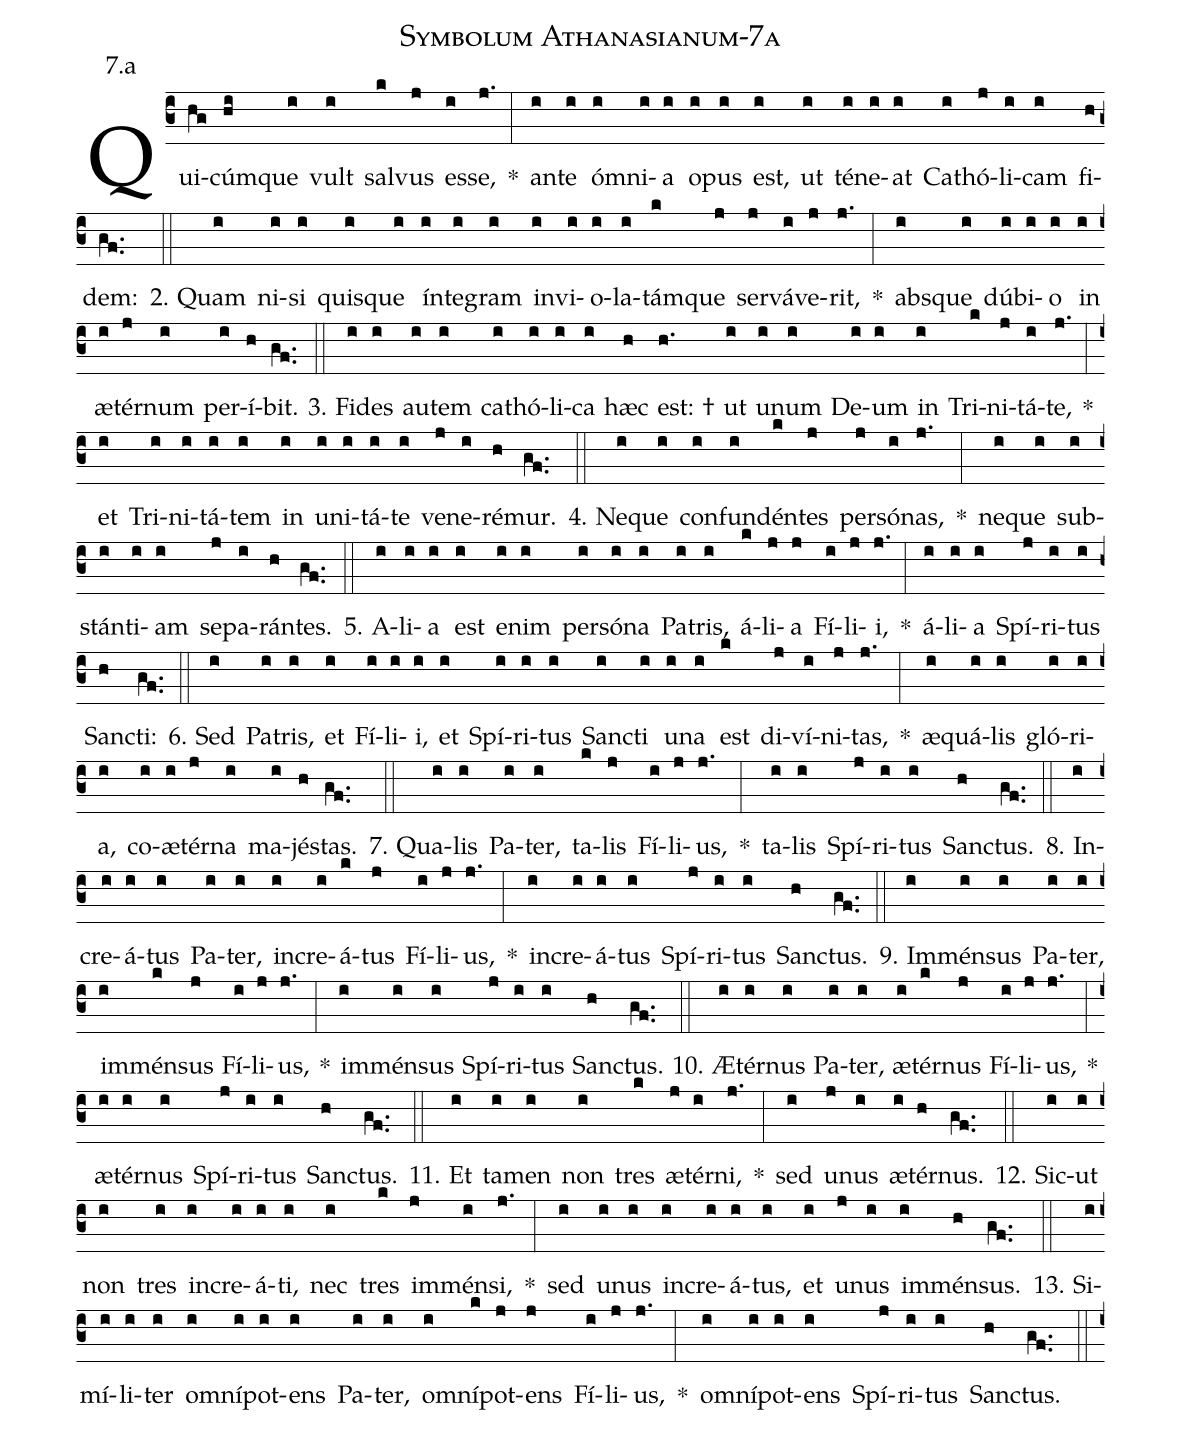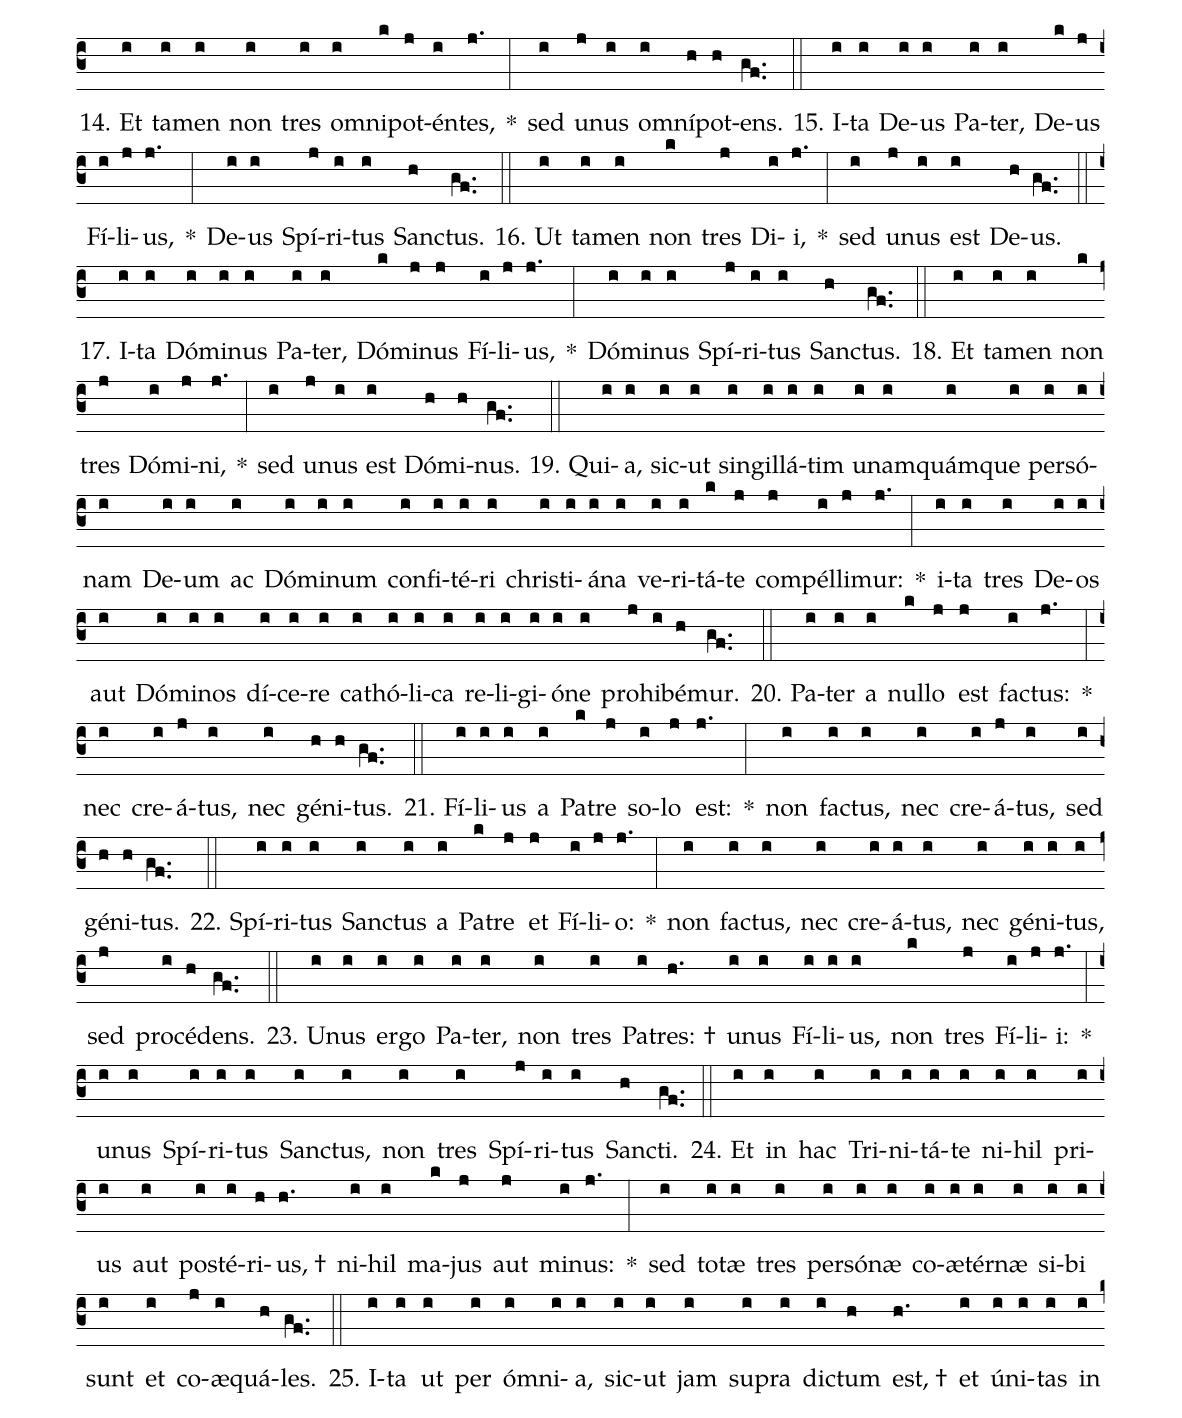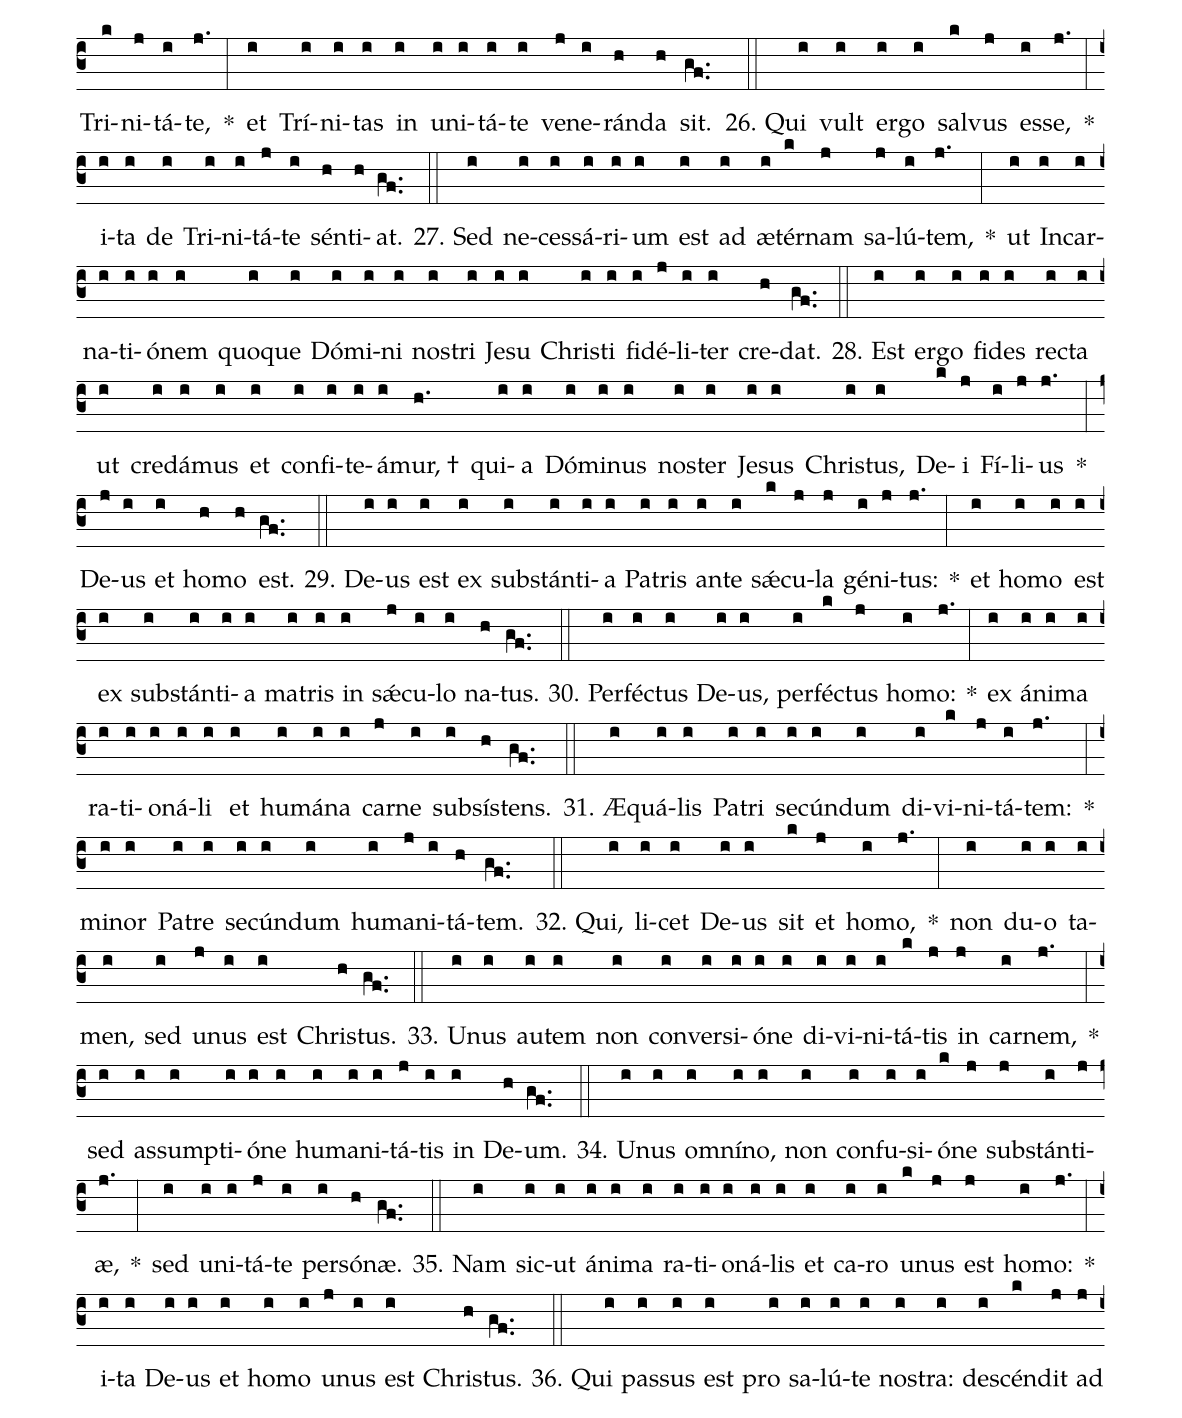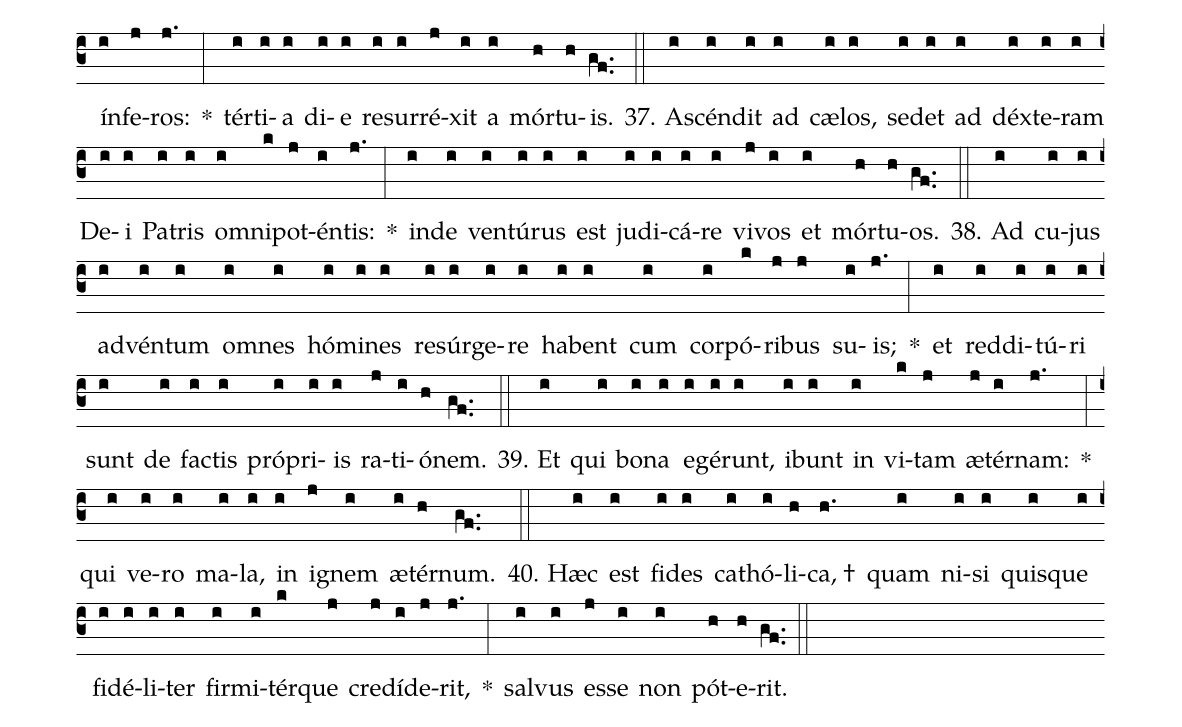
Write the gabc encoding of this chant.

name: Symbolum Athanasianum-7a;
annotation: 7.a;
%%
(c3)Qui(hg)cúm(hi)que(i) vult(i) sal(k)vus(j) es(i)se,(j.) *(:) an(i)te(i) óm(i)ni(i)a(i) o(i)pus(i) est,(i) ut(i) té(i)ne(i)at(i) Ca(i)thó(j)li(i)cam(i) fi(h)dem:(gf..) (::)
2. Quam(i) ni(i)si(i) quis(i)que(i) ín(i)te(i)gram(i) in(i)vi(i)o(i)la(i)tám(k)que(j) ser(j)vá(i)ve(j)rit,(j.) *(:) abs(i)que(i) dú(i)bi(i)o(i) in(i) æ(i)tér(j)num(i) per(i)í(h)bit.(gf..) (::)
3. Fi(i)des(i) au(i)tem(i) ca(i)thó(i)li(i)ca(i) hæc(h) est: †(h.) ut(i) u(i)num(i) De(i)um(i) in(i) Tri(k)ni(j)tá(i)te,(j.) *(:) et(i) Tri(i)ni(i)tá(i)tem(i) in(i) u(i)ni(i)tá(i)te(i) ve(j)ne(i)ré(h)mur.(gf..) (::)
4. Ne(i)que(i) con(i)fun(i)dén(k)tes(j) per(j)só(i)nas,(j.) *(:) ne(i)que(i) sub(i)stán(i)ti(i)am(i) se(j)pa(i)rán(h)tes.(gf..) (::)
5. A(i)li(i)a(i) est(i) e(i)nim(i) per(i)só(i)na(i) Pa(i)tris,(i) á(k)li(j)a(j) Fí(i)li(j)i,(j.) *(:) á(i)li(i)a(i) Spí(j)ri(i)tus(i) Sanc(h)ti:(gf..) (::)
6. Sed(i) Pa(i)tris,(i) et(i) Fí(i)li(i)i,(i) et(i) Spí(i)ri(i)tus(i) Sanc(i)ti(i) u(i)na(i) est(k) di(j)ví(i)ni(j)tas,(j.) *(:) æ(i)quá(i)lis(i) gló(i)ri(i)a,(i) co(i)æ(i)tér(j)na(i) ma(i)jés(h)tas.(gf..) (::)
7. Qua(i)lis(i) Pa(i)ter,(i) ta(k)lis(j) Fí(i)li(j)us,(j.) *(:) ta(i)lis(i) Spí(j)ri(i)tus(i) Sanc(h)tus.(gf..) (::)
8. In(i)cre(i)á(i)tus(i) Pa(i)ter,(i) in(i)cre(i)á(k)tus(j) Fí(i)li(j)us,(j.) *(:) in(i)cre(i)á(i)tus(i) Spí(j)ri(i)tus(i) Sanc(h)tus.(gf..) (::)
9. Im(i)mén(i)sus(i) Pa(i)ter,(i) im(i)mén(k)sus(j) Fí(i)li(j)us,(j.) *(:) im(i)mén(i)sus(i) Spí(j)ri(i)tus(i) Sanc(h)tus.(gf..) (::)
10. Æ(i)tér(i)nus(i) Pa(i)ter,(i) æ(i)tér(k)nus(j) Fí(i)li(j)us,(j.) *(:) æ(i)tér(i)nus(i) Spí(j)ri(i)tus(i) Sanc(h)tus.(gf..) (::)
11. Et(i) ta(i)men(i) non(i) tres(k) æ(j)tér(i)ni,(j.) *(:) sed(i) u(j)nus(i) æ(i)tér(h)nus.(gf..) (::)
12. Sic(i)ut(i) non(i) tres(i) in(i)cre(i)á(i)ti,(i) nec(i) tres(k) im(j)mén(i)si,(j.) *(:) sed(i) u(i)nus(i) in(i)cre(i)á(i)tus,(i) et(i) u(j)nus(i) im(i)mén(h)sus.(gf..) (::)
13. Si(i)mí(i)li(i)ter(i) om(i)ní(i)pot(i)ens(i) Pa(i)ter,(i) om(i)ní(k)pot(j)ens(j) Fí(i)li(j)us,(j.) *(:) om(i)ní(i)pot(i)ens(i) Spí(j)ri(i)tus(i) Sanc(h)tus.(gf..) (::)
14. Et(i) ta(i)men(i) non(i) tres(i) om(i)ni(k)pot(j)én(i)tes,(j.) *(:) sed(i) u(j)nus(i) om(i)ní(h)pot(h)ens.(gf..) (::)
15. I(i)ta(i) De(i)us(i) Pa(i)ter,(i) De(k)us(j) Fí(i)li(j)us,(j.) *(:) De(i)us(i) Spí(j)ri(i)tus(i) Sanc(h)tus.(gf..) (::)
16. Ut(i) ta(i)men(i) non(k) tres(j) Di(i)i,(j.) *(:) sed(i) u(j)nus(i) est(i) De(h)us.(gf..) (::)
17. I(i)ta(i) Dó(i)mi(i)nus(i) Pa(i)ter,(i) Dó(k)mi(j)nus(j) Fí(i)li(j)us,(j.) *(:) Dó(i)mi(i)nus(i) Spí(j)ri(i)tus(i) Sanc(h)tus.(gf..) (::)
18. Et(i) ta(i)men(i) non(k) tres(j) Dó(i)mi(j)ni,(j.) *(:) sed(i) u(j)nus(i) est(i) Dó(h)mi(h)nus.(gf..) (::)
19. Qui(i)a,(i) sic(i)ut(i) sin(i)gil(i)lá(i)tim(i) u(i)nam(i)quám(i)que(i) per(i)só(i)nam(i) De(i)um(i) ac(i) Dó(i)mi(i)num(i) con(i)fi(i)té(i)ri(i) chris(i)ti(i)á(i)na(i) ve(i)ri(i)tá(k)te(j) com(j)pél(i)li(j)mur:(j.) *(:) i(i)ta(i) tres(i) De(i)os(i) aut(i) Dó(i)mi(i)nos(i) dí(i)ce(i)re(i) ca(i)thó(i)li(i)ca(i) re(i)li(i)gi(i)ó(i)ne(i) pro(j)hi(i)bé(h)mur.(gf..) (::)
20. Pa(i)ter(i) a(i) nul(k)lo(j) est(j) fac(i)tus:(j.) *(:) nec(i) cre(i)á(j)tus,(i) nec(i) gé(h)ni(h)tus.(gf..) (::)
21. Fí(i)li(i)us(i) a(i) Pa(k)tre(j) so(i)lo(j) est:(j.) *(:) non(i) fac(i)tus,(i) nec(i) cre(i)á(j)tus,(i) sed(i) gé(h)ni(h)tus.(gf..) (::)
22. Spí(i)ri(i)tus(i) Sanc(i)tus(i) a(i) Pa(k)tre(j) et(j) Fí(i)li(j)o:(j.) *(:) non(i) fac(i)tus,(i) nec(i) cre(i)á(i)tus,(i) nec(i) gé(i)ni(i)tus,(i) sed(j) pro(i)cé(h)dens.(gf..) (::)
23. U(i)nus(i) er(i)go(i) Pa(i)ter,(i) non(i) tres(i) Pa(i)tres: †(h.) u(i)nus(i) Fí(i)li(i)us,(i) non(k) tres(j) Fí(i)li(j)i:(j.) *(:) u(i)nus(i) Spí(i)ri(i)tus(i) Sanc(i)tus,(i) non(i) tres(i) Spí(j)ri(i)tus(i) Sanc(h)ti.(gf..) (::)
24. Et(i) in(i) hac(i) Tri(i)ni(i)tá(i)te(i) ni(i)hil(i) pri(i)us(i) aut(i) post(i)é(i)ri(h)us, †(h.) ni(i)hil(i) ma(k)jus(j) aut(j) mi(i)nus:(j.) *(:) sed(i) to(i)tæ(i) tres(i) per(i)só(i)næ(i) co(i)æ(i)tér(i)næ(i) si(i)bi(i) sunt(i) et(i) co(j)æ(i)quá(h)les.(gf..) (::)
25. I(i)ta(i) ut(i) per(i) óm(i)ni(i)a,(i) sic(i)ut(i) jam(i) su(i)pra(i) dic(i)tum(h) est, †(h.) et(i) ú(i)ni(i)tas(i) in(i) Tri(k)ni(j)tá(i)te,(j.) *(:) et(i) Trí(i)ni(i)tas(i) in(i) u(i)ni(i)tá(i)te(i) ve(j)ne(i)rán(h)da(h) sit.(gf..) (::)
26. Qui(i) vult(i) er(i)go(i) sal(k)vus(j) es(i)se,(j.) *(:) i(i)ta(i) de(i) Tri(i)ni(i)tá(j)te(i) sén(h)ti(h)at.(gf..) (::)
27. Sed(i) ne(i)ces(i)sá(i)ri(i)um(i) est(i) ad(i) æ(i)tér(k)nam(j) sa(j)lú(i)tem,(j.) *(:) ut(i) In(i)car(i)na(i)ti(i)ó(i)nem(i) quo(i)que(i) Dó(i)mi(i)ni(i) nos(i)tri(i) Je(i)su(i) Chris(i)ti(i) fi(i)dé(j)li(i)ter(i) cre(h)dat.(gf..) (::)
28. Est(i) er(i)go(i) fi(i)des(i) rec(i)ta(i) ut(i) cre(i)dá(i)mus(i) et(i) con(i)fi(i)te(i)á(i)mur, †(h.) qui(i)a(i) Dó(i)mi(i)nus(i) nos(i)ter(i) Je(i)sus(i) Chris(i)tus,(i) De(k)i(j) Fí(i)li(j)us(j.) *(:) De(j)us(i) et(i) ho(h)mo(h) est.(gf..) (::)
29. De(i)us(i) est(i) ex(i) sub(i)stán(i)ti(i)a(i) Pa(i)tris(i) an(i)te(i) sǽ(k)cu(j)la(j) gé(i)ni(j)tus:(j.) *(:) et(i) ho(i)mo(i) est(i) ex(i) sub(i)stán(i)ti(i)a(i) ma(i)tris(i) in(i) sǽ(j)cu(i)lo(i) na(h)tus.(gf..) (::)
30. Per(i)féc(i)tus(i) De(i)us,(i) per(i)féc(k)tus(j) ho(i)mo:(j.) *(:) ex(i) á(i)ni(i)ma(i) ra(i)ti(i)o(i)ná(i)li(i) et(i) hu(i)má(i)na(i) car(j)ne(i) sub(i)sís(h)tens.(gf..) (::)
31. Æ(i)quá(i)lis(i) Pa(i)tri(i) se(i)cún(i)dum(i) di(i)vi(k)ni(j)tá(i)tem:(j.) *(:) mi(i)nor(i) Pa(i)tre(i) se(i)cún(i)dum(i) hu(i)ma(j)ni(i)tá(h)tem.(gf..) (::)
32. Qui,(i) li(i)cet(i) De(i)us(i) sit(k) et(j) ho(i)mo,(j.) *(:) non(i) du(i)o(i) ta(i)men,(i) sed(i) u(j)nus(i) est(i) Chris(h)tus.(gf..) (::)
33. U(i)nus(i) au(i)tem(i) non(i) con(i)ver(i)si(i)ó(i)ne(i) di(i)vi(i)ni(i)tá(k)tis(j) in(j) car(i)nem,(j.) *(:) sed(i) as(i)sump(i)ti(i)ó(i)ne(i) hu(i)ma(i)ni(i)tá(j)tis(i) in(i) De(h)um.(gf..) (::)
34. U(i)nus(i) om(i)ní(i)no,(i) non(i) con(i)fu(i)si(i)ó(k)ne(j) sub(j)stán(i)ti(j)æ,(j.) *(:) sed(i) u(i)ni(i)tá(j)te(i) per(i)só(h)næ.(gf..) (::)
35. Nam(i) sic(i)ut(i) á(i)ni(i)ma(i) ra(i)ti(i)o(i)ná(i)lis(i) et(i) ca(i)ro(i) u(k)nus(j) est(j) ho(i)mo:(j.) *(:) i(i)ta(i) De(i)us(i) et(i) ho(i)mo(i) u(j)nus(i) est(i) Chris(h)tus.(gf..) (::)
36. Qui(i) pas(i)sus(i) est(i) pro(i) sa(i)lú(i)te(i) nos(i)tra:(i) de(i)scén(k)dit(j) ad(j) ín(i)fe(j)ros:(j.) *(:) tér(i)ti(i)a(i) di(i)e(i) re(i)sur(i)ré(j)xit(i) a(i) mór(h)tu(h)is.(gf..) (::)
37. A(i)scén(i)dit(i) ad(i) cæ(i)los,(i) se(i)det(i) ad(i) déx(i)te(i)ram(i) De(i)i(i) Pa(i)tris(i) om(i)ni(k)pot(j)én(i)tis:(j.) *(:) in(i)de(i) ven(i)tú(i)rus(i) est(i) ju(i)di(i)cá(i)re(i) vi(j)vos(i) et(i) mór(h)tu(h)os.(gf..) (::)
38. Ad(i) cu(i)jus(i) ad(i)vén(i)tum(i) om(i)nes(i) hó(i)mi(i)nes(i) re(i)súr(i)ge(i)re(i) ha(i)bent(i) cum(i) cor(i)pó(k)ri(j)bus(j) su(i)is;(j.) *(:) et(i) red(i)di(i)tú(i)ri(i) sunt(i) de(i) fac(i)tis(i) pró(i)pri(i)is(i) ra(j)ti(i)ó(h)nem.(gf..) (::)
39. Et(i) qui(i) bo(i)na(i) e(i)gé(i)runt,(i) i(i)bunt(i) in(i) vi(k)tam(j) æ(j)tér(i)nam:(j.) *(:) qui(i) ve(i)ro(i) ma(i)la,(i) in(i) i(j)gnem(i) æ(i)tér(h)num.(gf..) (::)
40. Hæc(i) est(i) fi(i)des(i) ca(i)thó(i)li(h)ca, †(h.) quam(i) ni(i)si(i) quis(i)que(i) fi(i)dé(i)li(i)ter(i) fir(i)mi(i)tér(k)que(j) cre(j)dí(i)de(j)rit,(j.) *(:) sal(i)vus(i) es(j)se(i) non(i) pót(h)e(h)rit.(gf..) (::)
